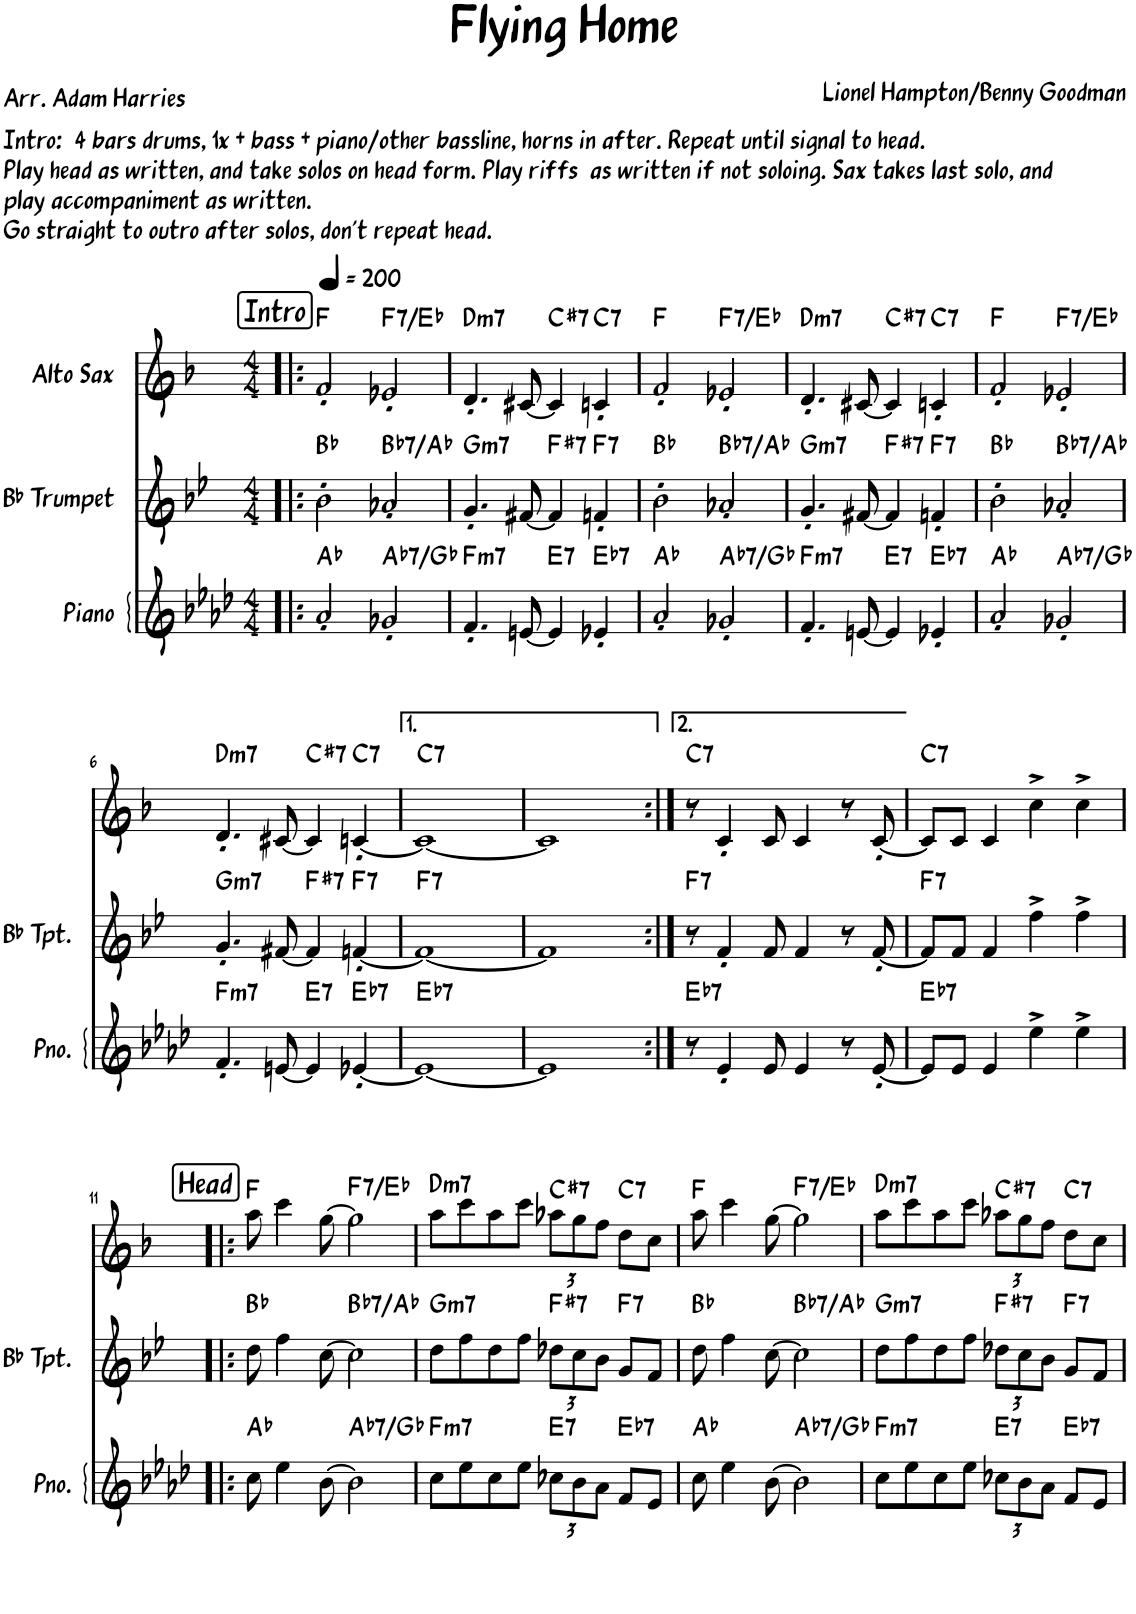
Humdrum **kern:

**kern	**harte	**kern	**harte	**kern	**harte
*part3	*part3	*part2	*part2	*part1	*part1
*staff3	*	*staff2	*	*staff1	*
*I"Piano	*	*I"Bb Trumpet	*	*I"Alto Sax	*
*I'Pno.	*	*I'Bb Tpt.	*	*I'Sax	*
*clefG2	*	*clefG2	*	*clefG2	*
*	*	*ITrd1c2	*	*ITrd5c9	*
*k[b-e-a-d-]	*	*k[b-e-]	*	*k[b-]	*
*M4/4	*	*M4/4	*	*M4/4	*
*MM200	*	*MM200	*	*MM200	*
!!LO:REH:place=s1:a:cj:fs=14:t=Intro
=1!|:	=1!|:	=1!|:	=1!|:	=1!|:	=1!|:
!	!	!	!	!LO:TX:a:t=Intro&colon;  4 bars drums, 1x + bass + piano/other bassline, horns in after. Repeat until signal to head.	!
!	!	!	!	!LO:TX:a:t=Play head as written, and take solos on head form. Play riffs  as written if not soloing. Sax takes last solo, and	!
!	!	!	!	!LO:TX:a:t=play accompaniment as written.	!
!	!	!	!	!LO:TX:a:t=Go straight to outro after solos, don't repeat head.	!
2a-'/	Ab:maj	2b-'\	Bb:maj	2f'/	F:maj
!	!LO:H:kt=7	!	!LO:H:kt=7	!	!LO:H:kt=7
2g-X'/	Ab:7/b7	2a-X'/	Bb:7/b7	2e-X'/	F:7/b7
=2	=2	=2	=2	=2	=2
!	!LO:H:kt=m7	!	!LO:H:kt=m7	!	!LO:H:kt=m7
4.f'/	F:min7	4.g'/	G:min7	4.d'/	D:min7
[8en/	.	[8f#X/	.	[8c#X/	.
!	!LO:H:kt=7	!	!LO:H:kt=7	!	!LO:H:kt=7
4e/]	E:7	4f#/]	F#:7	4c#/]	C#:7
!	!LO:H:kt=7	!	!LO:H:kt=7	!	!LO:H:kt=7
4e-X'/	Eb:7	4fn'/	F:7	4cn'/	C:7
=3	=3	=3	=3	=3	=3
2a-'/	Ab:maj	2b-'\	Bb:maj	2f'/	F:maj
!	!LO:H:kt=7	!	!LO:H:kt=7	!	!LO:H:kt=7
2g-X'/	Ab:7/b7	2a-X'/	Bb:7/b7	2e-X'/	F:7/b7
=4	=4	=4	=4	=4	=4
!	!LO:H:kt=m7	!	!LO:H:kt=m7	!	!LO:H:kt=m7
4.f'/	F:min7	4.g'/	G:min7	4.d'/	D:min7
[8en/	.	[8f#X/	.	[8c#X/	.
!	!LO:H:kt=7	!	!LO:H:kt=7	!	!LO:H:kt=7
4e/]	E:7	4f#/]	F#:7	4c#/]	C#:7
!	!LO:H:kt=7	!	!LO:H:kt=7	!	!LO:H:kt=7
4e-X'/	Eb:7	4fn'/	F:7	4cn'/	C:7
=5	=5	=5	=5	=5	=5
2a-'/	Ab:maj	2b-'\	Bb:maj	2f'/	F:maj
!	!LO:H:kt=7	!	!LO:H:kt=7	!	!LO:H:kt=7
2g-X'/	Ab:7/b7	2a-X'/	Bb:7/b7	2e-X'/	F:7/b7
!!LO:LB:g=z
=6	=6	=6	=6	=6	=6
!	!LO:H:kt=m7	!	!LO:H:kt=m7	!	!LO:H:kt=m7
4.f'/	F:min7	4.g'/	G:min7	4.d'/	D:min7
[8en/	.	[8f#X/	.	[8c#X/	.
!	!LO:H:kt=7	!	!LO:H:kt=7	!	!LO:H:kt=7
4e/]	E:7	4f#/]	F#:7	4c#/]	C#:7
!	!LO:H:kt=7	!	!LO:H:kt=7	!	!LO:H:kt=7
[4e-X'/	Eb:7	[4fn'/	F:7	[4cn'/	C:7
=7	=7	=7	=7	=7	=7
!	!LO:H:kt=7	!	!LO:H:kt=7	!	!LO:H:kt=7
1e-_	Eb:7	1f_	F:7	1c_	C:7
=8	=8	=8	=8	=8	=8
1e-]	.	1f]	.	1c]	.
=9:|!	=9:|!	=9:|!	=9:|!	=9:|!	=9:|!
!	!LO:H:kt=7	!	!LO:H:kt=7	!	!LO:H:kt=7
8r	Eb:7	8r	F:7	8r	C:7
4e-'/	.	4f'/	.	4c'/	.
8e-/	.	8f/	.	8c/	.
4e-/	.	4f/	.	4c/	.
8r	.	8r	.	8r	.
[8e-'/	.	[8f'/	.	[8c'/	.
=10	=10	=10	=10	=10	=10
!	!LO:H:kt=7	!	!LO:H:kt=7	!	!LO:H:kt=7
8e-/L]	Eb:7	8f/L]	F:7	8c/L]	C:7
8e-/J	.	8f/J	.	8c/J	.
4e-/	.	4f/	.	4c/	.
4ee-^\	.	4ff^\	.	4cc^\	.
4ee-^\	.	4ff^\	.	4cc^\	.
!!LO:LB:g=z
!!LO:REH:place=s1:a:cj:fs=14:t=Head
=11!|:	=11!|:	=11!|:	=11!|:	=11!|:	=11!|:
8cc\	Ab:maj	8dd\	Bb:maj	8aa\	F:maj
4ee-\	.	4ff\	.	4ccc\	.
[8b-\	.	[8cc\	.	[8gg\	.
!	!LO:H:kt=7	!	!LO:H:kt=7	!	!LO:H:kt=7
2b-\]	Ab:7/b7	2cc\]	Bb:7/b7	2gg\]	F:7/b7
=12	=12	=12	=12	=12	=12
!	!LO:H:kt=m7	!	!LO:H:kt=m7	!	!LO:H:kt=m7
8cc\L	F:min7	8dd\L	G:min7	8aa\L	D:min7
8ee-\	.	8ff\	.	8ccc\	.
8cc\	.	8dd\	.	8aa\	.
8ee-\J	.	8ff\J	.	8ccc\J	.
*Xbrackettup	*	*Xbrackettup	*	*Xbrackettup	*
!	!LO:H:kt=7	!	!LO:H:kt=7	!	!LO:H:kt=7
12cc-X\L	E:7	12dd-X\L	F#:7	12aa-X\L	C#:7
12b-\	.	12cc\	.	12gg\	.
12a-\J	.	12b-\J	.	12ff\J	.
!	!LO:H:kt=7	!	!LO:H:kt=7	!	!LO:H:kt=7
8f/L	Eb:7	8g/L	F:7	8dd\L	C:7
8e-/J	.	8f/J	.	8cc\J	.
=13	=13	=13	=13	=13	=13
8cc\	Ab:maj	8dd\	Bb:maj	8aa\	F:maj
4ee-\	.	4ff\	.	4ccc\	.
[8b-\	.	[8cc\	.	[8gg\	.
!	!LO:H:kt=7	!	!LO:H:kt=7	!	!LO:H:kt=7
2b-\]	Ab:7/b7	2cc\]	Bb:7/b7	2gg\]	F:7/b7
=14	=14	=14	=14	=14	=14
!	!LO:H:kt=m7	!	!LO:H:kt=m7	!	!LO:H:kt=m7
8cc\L	F:min7	8dd\L	G:min7	8aa\L	D:min7
8ee-\	.	8ff\	.	8ccc\	.
8cc\	.	8dd\	.	8aa\	.
8ee-\J	.	8ff\J	.	8ccc\J	.
!	!LO:H:kt=7	!	!LO:H:kt=7	!	!LO:H:kt=7
12cc-X\L	E:7	12dd-X\L	F#:7	12aa-X\L	C#:7
12b-\	.	12cc\	.	12gg\	.
12a-\J	.	12b-\J	.	12ff\J	.
!	!LO:H:kt=7	!	!LO:H:kt=7	!	!LO:H:kt=7
8f/L	Eb:7	8g/L	F:7	8dd\L	C:7
8e-/J	.	8f/J	.	8cc\J	.
=	=	=	=	=	=
*-	*-	*-	*-	*-	*-
